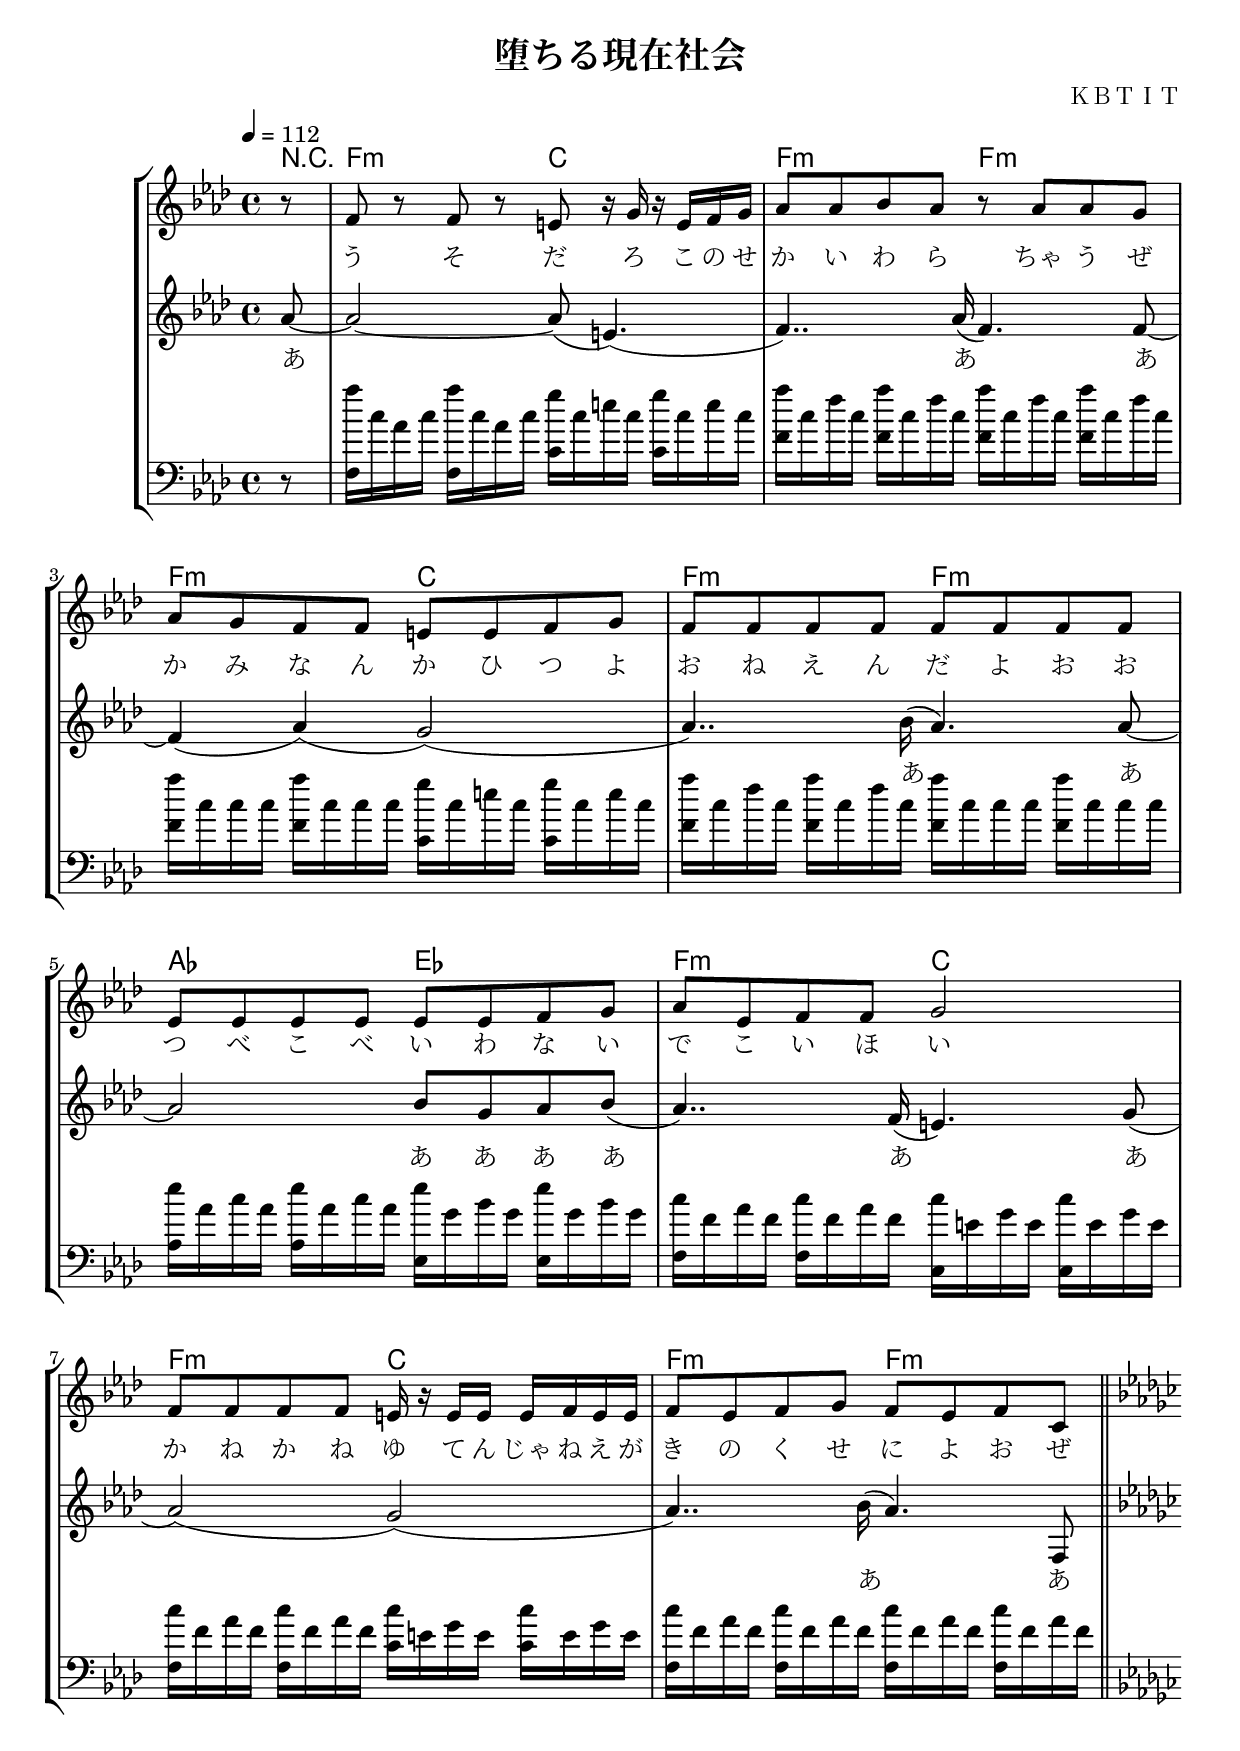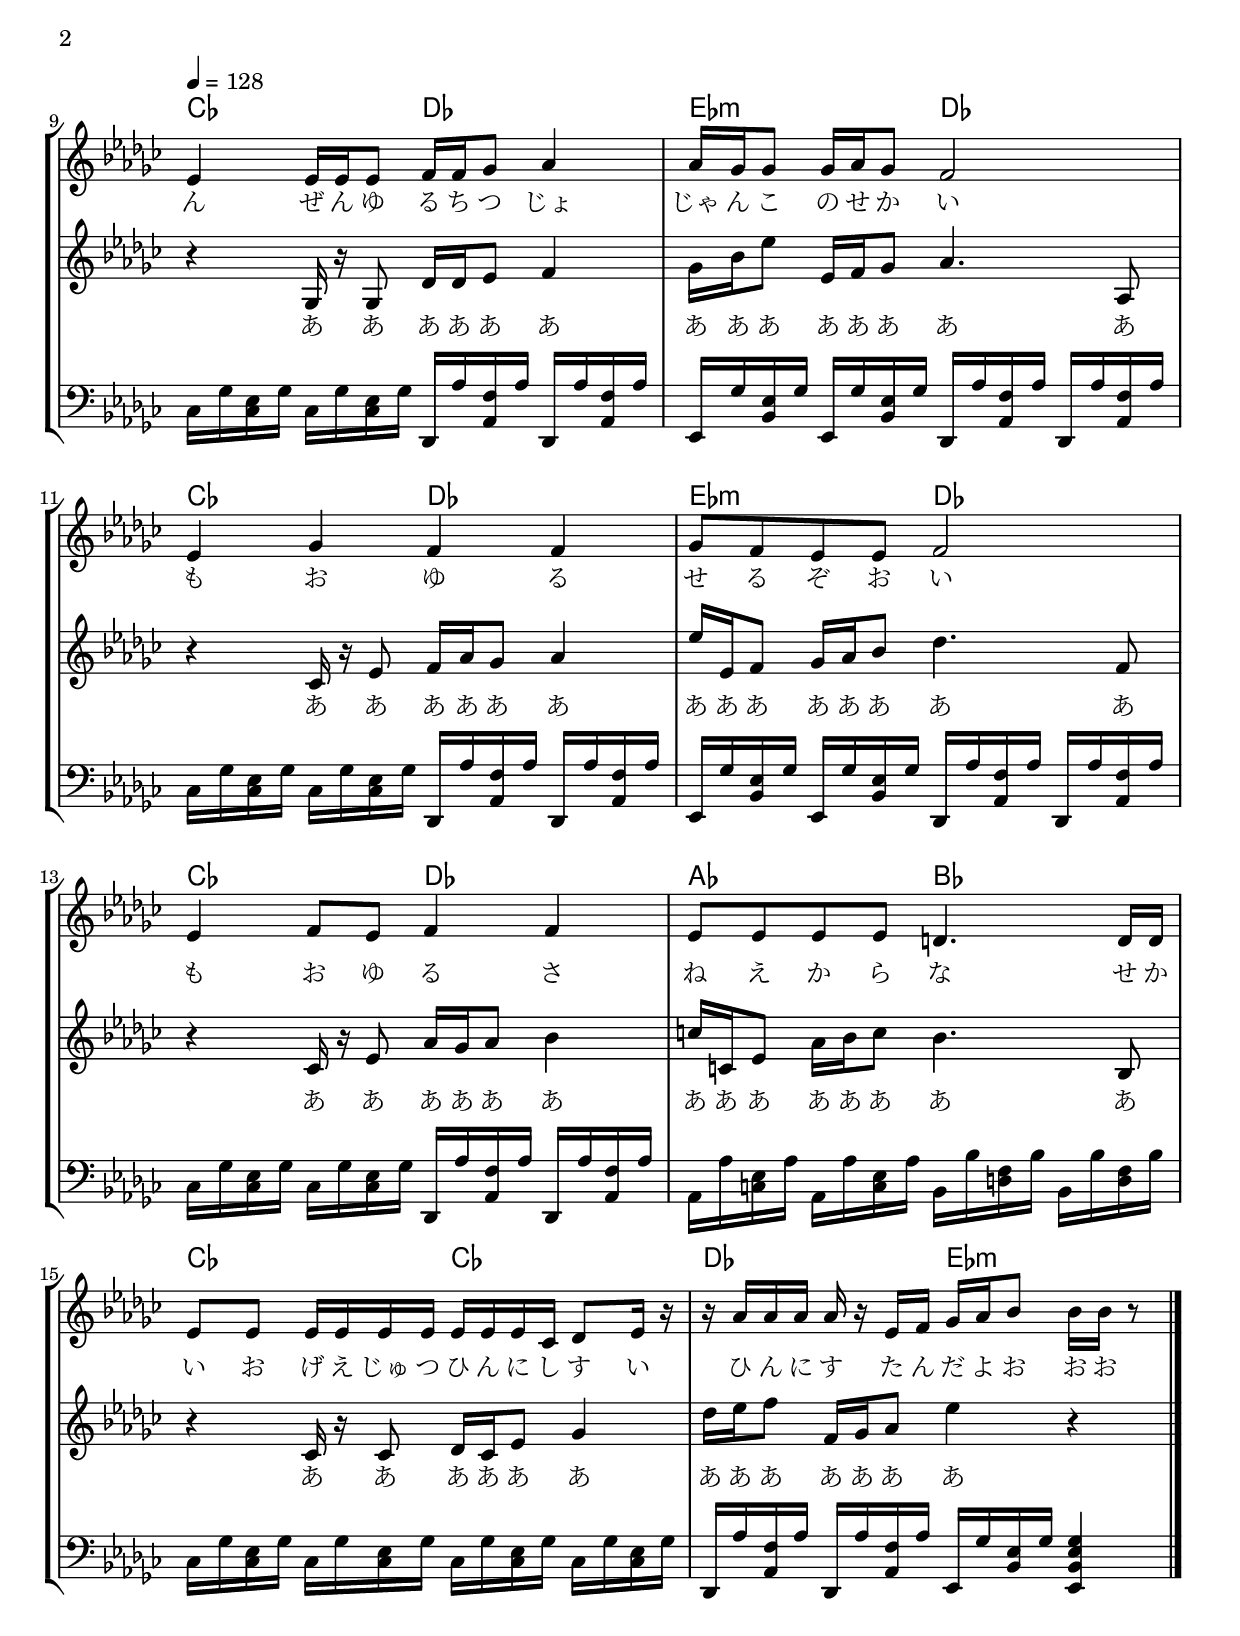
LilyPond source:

\version "2.12.1"

\header {
	title = \markup {堕ちる現在社会}
	composer = \markup \center-column {ＫＢＴＩＴ}
}

harmony = \chordmode {
		r8f2:m c f:m f:m f:m c f:m f:m as es f:m c f:m c f:m f:m 

	ces des es:m des ces des es:m des ces des as bes ces ces des es:m 
}

melody = {
	\set Staff.midiInstrument = #"mmi0.42"
	\partial 8*1
		\key as \major
	\tempo 4 = 112
r8  f'8  r8  f'8  r8  e'8  r16  g'16  r16  e'16  f'16  g'16 
	as'8  as'8  bes'8  as'8  r8  as'8  as'8  g'8 
	as'8  g'8  f'8  f'8  e'8  e'8  f'8  g'8 
	f'8  f'8  f'8  f'8  f'8  f'8  f'8  f'8 
	es'8  es'8  es'8  es'8  es'8  es'8  f'8  g'8 
	as'8  es'8  f'8  f'8  g'2 
	f'8  f'8  f'8  f'8  e'16  r16  e'16  e'16  e'16  f'16  e'16  e'16 
	f'8  es'8  f'8  g'8  f'8  es'8  f'8  	\set Staff.midiInstrument = #"mmi0.42"
	c'8 
		\key ges \major
	\tempo 4 = 128
es'4  es'16  es'16  es'8  f'16  f'16  ges'8  as'4 
	as'16  ges'16  ges'8  ges'16  as'16  ges'8  f'2 
	es'4  ges'4  f'4  f'4 
	ges'8  f'8  es'8  es'8  f'2 
	es'4  f'8  es'8  f'4  f'4 
	es'8  es'8  es'8  es'8  d'4.  d'16  d'16 
	es'8  es'8  es'16  es'16  es'16  es'16  es'16  es'16  es'16  ces'16  des'8  es'16  r16 
	r16  as'16  as'16  as'16  as'16  r16  es'16  f'16  ges'16  as'16  bes'8  bes'16  bes'16  	r8 	\bar "|."
}

words = \lyricmode {
	う  そ  だ  ろ  こ  の  せ  か  い  わ  ら  ちゃ  う  ぜ  か  み  な  ん  か  ひ  つ  よ  お  ね  え  ん  だ  よ  お  お  つ  べ  こ  べ  い  わ  な  い  で  こ  い  ほ  い  か  ね  か  ね  ゆ  て  ん  じゃ  ね  え  が  き  の  く  せ  に  よ  お  
	ぜ  ん  ぜ  ん  ゆ  る  ち  つ  じょ  じゃ  ん  こ  の  せ  か  い  も  お  ゆ  る  せ  る  ぞ  お  い  も  お  ゆ  る  さ  ね  え  か  ら  な  せ  か  い  お  げ  え  じゅ  つ  ひ  ん  に  し  す  い  ひ  ん  に  す  た  ん  だ  よ  お  お  お  
}

secondmelody = {
	\set Staff.midiInstrument = #"Violin"
	\partial 8*1
		\key as \major
	\tempo 4 = 112
as'8~ 
	as'2~as'8  (e'4.) 
	(f'4..)  as'16  (f'4.)  f'8~ 
	f'4  (as'4)  (g'2) 
	(as'4..)  bes'16  (as'4.)  as'8~ 
	as'2  bes'8  g'8  as'8  bes'8 
	(as'4..)  f'16  (e'4.)  g'8 
	(as'2)  (g'2) 
	(as'4..)  bes'16  (as'4.)  	\set Staff.midiInstrument = #"Distorted Guitar"
	f8 
		\key ges \major
	\tempo 4 = 128
r4  ges16  r16  ges8  des'16  des'16  es'8  f'4 
	ges'16  bes'16  es''8  es'16  f'16  ges'8  as'4.  as8 
	r4  ces'16  r16  es'8  f'16  as'16  ges'8  as'4 
	es''16  es'16  f'8  ges'16  as'16  bes'8  des''4.  f'8 
	r4  ces'16  r16  es'8  as'16  ges'16  as'8  bes'4 
	c''16  c'16  es'8  as'16  bes'16  c''8  bes'4.  bes8 
	r4  ces'16  r16  ces'8  des'16  ces'16  es'8  ges'4 
	des''16  es''16  f''8  f'16  ges'16  as'8  es''4  	r4 	\bar "|."
}

secondwords = \lyricmode {
	あ  あ  あ  あ  あ  あ  あ  あ  あ  あ  あ  あ  
	あ  あ  あ  あ  あ  あ  あ  あ  あ  あ  あ  あ  あ  あ  あ  あ  あ  あ  あ  あ  あ  あ  あ  あ  あ  あ  あ  あ  あ  あ  あ  あ  あ  あ  あ  あ  あ  あ  あ  あ  あ  あ  あ  あ  あ  あ  あ  あ  あ  あ  あ  あ  あ  あ  あ  あ  
}

tempochange = {
	\tempo 4 = 112
	r1 | r1 | r1 | r1 | r1 | r1 | r1 | r1 \bar "||"
	\tempo 4 = 128
	r1 | r1 | r1 | r1 | r1 | r1 | r1 | r1 \bar "|."
}

mainacc = {
	\clef bass
	\set Staff.midiInstrument = #"Violin"
	\key as \major
	\tempo 4 = 112
	\partial 8*1
	r8	<f as''>16 c'' as' c'' <f as''> c'' as' c''
	<c' g''>16 c'' e'' c'' <c' g''> c'' e'' c''
	<f' as''>16 c'' f'' c'' <f' as''> c'' f'' c''
	<f' as''>16 c'' f'' c'' <f' as''> c'' f'' c''
	<f' as''>16 c'' c'' c'' <f' as''> c'' c'' c''
	<c' g''>16 c'' e'' c'' <c' g''> c'' e'' c''
	<f' as''>16 c'' f'' c'' <f' as''> c'' f'' c''
	<f' as''>16 c'' c'' c'' <f' as''> c'' c'' c''
	<as es''>16 as' c'' as' <as es''> as' c'' as'
	<es es''>16 g' bes' g' <es es''> g' bes' g'
	<f c''>16 f' as' f' <f c''> f' as' f'
	<c c''>16 e' g' e' <c c''> e' g' e'
	<f c''>16 f' as' f' <f c''> f' as' f'
	<c' c''>16 e' g' e' <c' c''> e' g' e'
	<f c''>16 f' as' f' <f c''> f' as' f'
	<f c''>16 f' as' f' <f c''> f' as' f'
	\bar "||"

	\set Staff.midiInstrument = #"Overdriven Guitar"
	\key ges \major
	\tempo 4 = 128
	ces16 ges <ces es> ges ces ges <ces es> ges
	des,16 as <as, f> as des, as <as, f> as
	es,16 ges <bes, es> ges es, ges <bes, es> ges
	des,16 as <as, f> as des, as <as, f> as
	ces16 ges <ces es> ges ces ges <ces es> ges
	des,16 as <as, f> as des, as <as, f> as
	es,16 ges <bes, es> ges es, ges <bes, es> ges
	des,16 as <as, f> as des, as <as, f> as
	ces16 ges <ces es> ges ces ges <ces es> ges
	des,16 as <as, f> as des, as <as, f> as
	as,16 as <c es> as as, as <c es> as
	bes,16 bes <d f> bes bes, bes <d f> bes
	ces16 ges <ces es> ges ces ges <ces es> ges
	ces16 ges <ces es> ges ces ges <ces es> ges
	des,16 as <as, f> as des, as <as, f> as
	es,16 ges <bes, es> ges <es, bes, es ges>4
	\bar "|."
}

subacc = {
	\clef bass
	\set Staff.midiInstrument = #"FX 2 (soundtrack)"
	\key as \major
	\tempo 4 = 112
	\partial 8*1
	r8	f16 c'' as' as'' as'' as' c'' f
	c'16 c'' e'' g'' g'' e'' c'' c'
	f'16 c'' f'' as'' as'' f'' c'' f'
	f'16 c'' f'' as'' as'' f'' c'' f'
	f'16 c'' c'' as'' as'' c'' c'' f'
	c'16 c'' e'' g'' g'' e'' c'' c'
	f'16 c'' f'' as'' as'' f'' c'' f'
	f'16 c'' c'' as'' as'' c'' c'' f'
	as16 as' c'' es'' es'' c'' as' as
	es16 g' bes' es'' es'' bes' g' es
	f16 f' as' c'' c'' as' f' f
	c16 e' g' c'' c'' g' e' c
	f16 f' as' c'' c'' as' f' f
	c'16 e' g' c'' c'' g' e' c'
	f16 f' as' c'' c'' as' f' f
	f16 f' as' c'' c'' as' f' f
	\bar "||"

	\set Staff.midiInstrument = #"Electric Grand"
	\key ges \major
	\tempo 4 = 128
	<ces es ges>8 <ces es ges>4 <ces es ges>8
	<as, f as>8 <as, f as>4 <as, f as>8
	<bes, es ges>8 <bes, es ges>4 <bes, es ges>8
	<as, f as>8 <as, f as>4 <as, f as>8
	<ces es ges>8 <ces es ges>4 <ces es ges>8
	<as, f as>8 <as, f as>4 <as, f as>8
	<bes, es ges>8 <bes, es ges>4 <bes, es ges>8
	<as, f as>8 <as, f as>4 <as, f as>8
	<ces es ges>8 <ces es ges>4 <ces es ges>8
	<as, f as>8 <as, f as>4 <as, f as>8
	<c es as>8 <c es as>4 <c es as>8
	<d f bes>8 <d f bes>4 <d f bes>8
	<ces es ges>8 <ces es ges>4 <ces es ges>8
	<ces es ges>8 <ces es ges>4 <ces es ges>8
	<as, f as>8 <as, f as>4 <as, f as>8
	<bes, es ges>8 <bes, es ges>4.
	\bar "|."
}

percA = {
	\drummode {
	\partial 8*1
	r8	hh4 hh4 hh4 hh4  |hh4 hh4 hh4 hh4  |hh4 hh4 hh4 hh4  |hh4 hh4 hh4 hh4  |hh4 hh4 hh4 hh4  |hh4 hh4 hh4 hh4  |hh4 hh4 hh4 hh4  |hh4 hh4 hh4 hh4  \bar "||"
	r8 hho8 hho8 hho8 hho8 hho8 hho8 hho8  |hho8 hho8 hho8 hho8 hho8 hho8 hho8 hho8  |r8 hho8 hho8 hho8 hho8 hho8 hho8 hho8  |hho8 hho8 hho8 hho8 hho2  |r8 hho8 hho8 hho8 hho8 hho8 hho8 hho8  |hho8 hho8 hho8 hho8 hho8 hho8 hho8 hho8  |r8 hho8 hho8 hho8 hho8 hho8 hho8 hho8  |hho8 hho8 hho2.  \bar "|."
	}
}

percB = {
	\drummode {
	\partial 8*1
	r8	r8 ss4 ss4 ss4 ss8  |r8 ss4 ss8 ss8. ss8. ss8  |r8 ss4 ss4 ss4 ss8  |r8 ss4 ss8 ss8. ss8. ss8  |r8 ss4 ss4 ss4 ss8  |r8 ss4 ss8 ss8. ss8. ss8  |r8 ss4 ss4 ss4 ss8  |r8 ss4 ss8 ss8. ss8. ss8  \bar "||"
	r8 sn4 sn4 sn4 sn8  |r8 sn4 sn4 sn4 sn8  |r8 sn4 sn4 sn4 sn8  |r8 sn4 sn8 sn8 sn16 sn4 r16  |r8 sn4 sn4 sn4 sn8  |r8 sn4 sn4 sn4 sn8  |r8 sn4 sn4 sn4 sn8  |r8 sn8. sn16 sn8 sn16 sn16 sn16 sn8. sn8  \bar "|."
	}
}

percC = {
	\drummode {
	\partial 8*1
	r8	r8 hhp4 hhp4 hhp4 hhp8  |r8 hhp4 hhp4 hhp4 hhp8  |r8 hhp4 hhp4 hhp4 hhp8  |r8 hhp4 hhp4 hhp4 hhp8  |r8 hhp4 hhp4 hhp4 hhp8  |r8 hhp4 hhp4 hhp4 hhp8  |r8 hhp4 hhp4 hhp4 hhp8  |r8 hhp4 hhp4 hhp4 hhp8  \bar "||"
	bd4 bd4 bd8. bd8 bd8.  |bd4 bd4 bd8. bd8 bd8.  |bd4 bd4 bd8. bd8 bd8.  |bd4 bd4 r16 bd4. r16  |bd4 bd4 bd8. bd8 bd8.  |bd4 bd4 bd8. bd8 bd8.  |bd4 bd4 bd8. bd8 bd8.  |bd8 bd8 bd8. bd8. bd8 bd8 bd8  \bar "|."
	}
}

percD = {
	\drummode {
	\partial 8*1
	r8	bd2 bd4. r16 bd16  |bd4 bd4 bd4 bd8. bd16  |bd2 bd4. r16 bd16  |bd4 bd4 bd4 bd8. bd16  |bd2 bd4. r16 bd16  |bd4 bd4 bd4 bd8. bd16  |bd2 bd4. r16 bd16  |bd4 bd4 bd4 bd8. bd16  \bar "||"
	cymc1  |r1  |cymc1  |r1  |cymc1  |r1  |cymc1  |r1  \bar "|."
	}
}

percE = {
	\drummode {
	\partial 8*1
	r8	r1 | r1 | r1 | r1 | r1 | r1 | r1 | r1 \bar "||"
	r1 |r1 |r1 |r2. tommh16 tommh8.  |r1 |r1 |r1 |r2. tommh16 tommh8.  \bar "|."
	}
}

percF = {
	\drummode {
	\partial 8*1
	r8	r1 | r1 | r1 | r1 | r1 | r1 | r1 | r1 \bar "||"
	r1 |r1 |r1 |r2. r8 tomfh16 tomfh16  |r1 |r1 |r1 |r2. r8 tomfh8  \bar "|."
	}
}

percG = {
	\drummode {
	\partial 8*1
	r8	r1 | r1 | r1 | r1 | r1 | r1 | r1 | r1 \bar "||"
	r1 |r1 |r1 |r1 |r1 |r1 |r1 |r2. tomml16 tomml8.  \bar "|."
	}
}

\score {
	<<
		\new StaffGroup <<
			\new ChordNames {\harmony}
			\new Voice = "melody" {\melody}
			\new Lyrics \lyricsto "melody" \words
			\new Voice = "secondmelody" {\secondmelody}
			\new Lyrics \lyricsto "secondmelody" \secondwords
			\new Staff = "mainacc" {\mainacc}
		>>
	>>
	\layout { }
}
